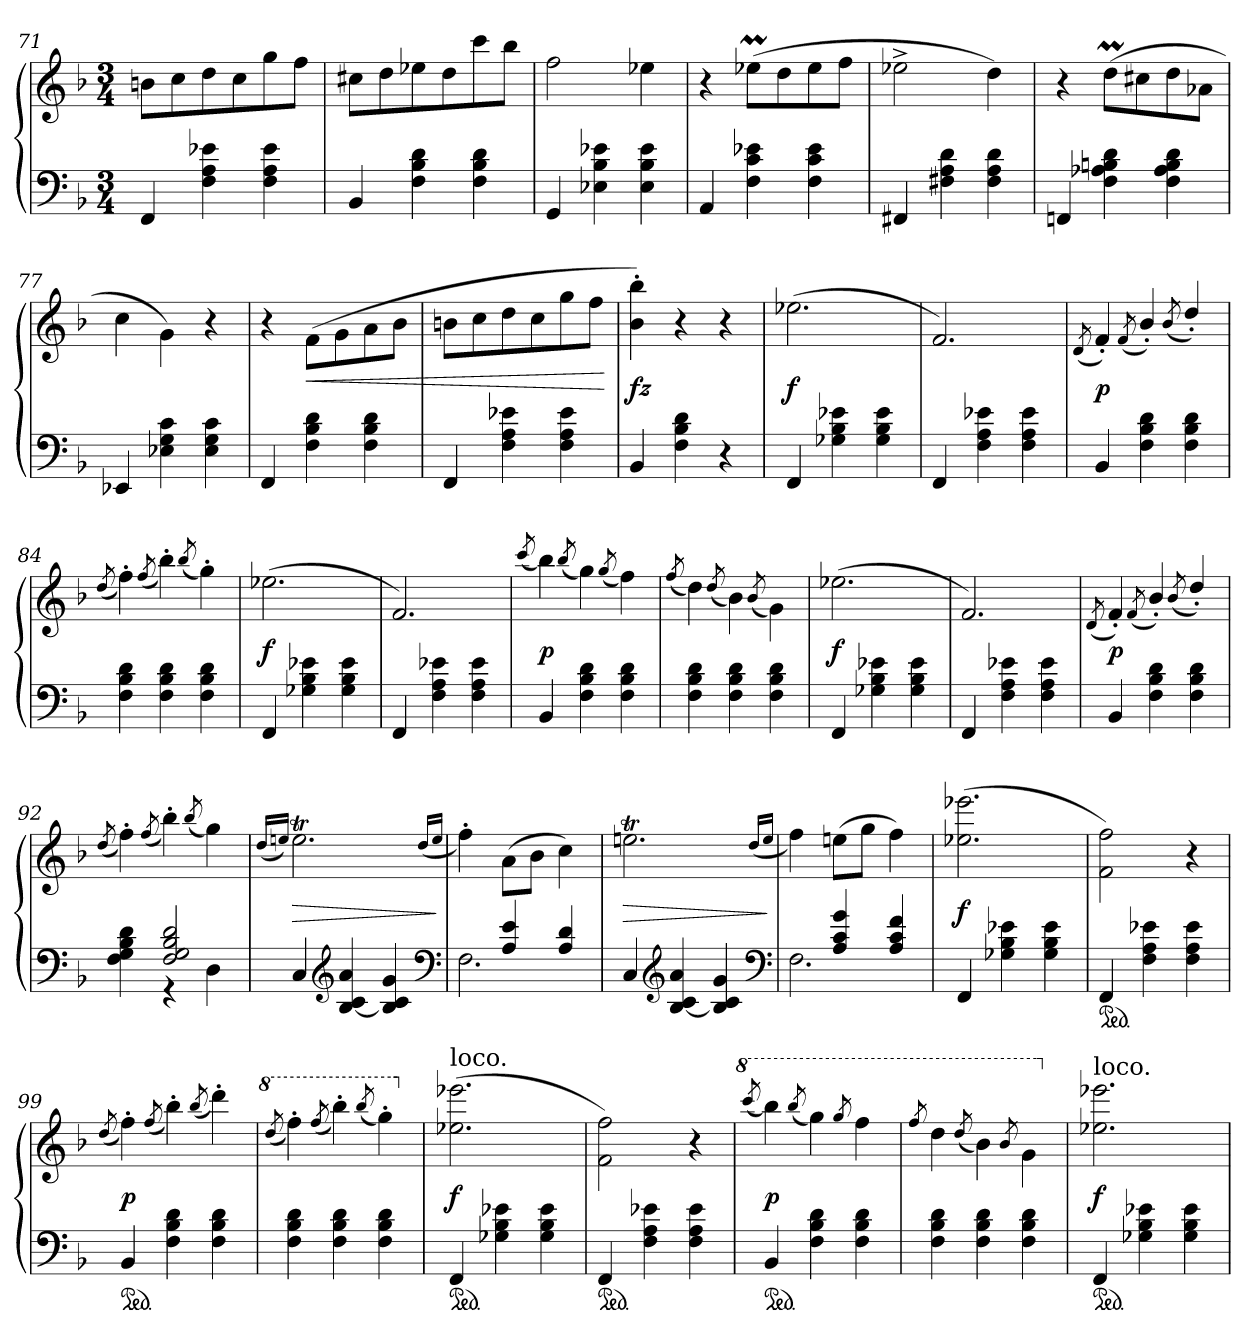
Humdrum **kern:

**kern	**kern	**dynam
*part1	*part1	*part1
*staff2	*staff1	*staff1/2
*clefF4	*clefG2	*
*k[b-]	*k[b-]	*
*M3/4	*M3/4	*
=71	=71	=71
4FF	8bnL	.
.	8cc	.
4F 4A 4e-X	8dd	.
.	8cc	.
4F 4A 4e-	8gg	.
.	8ffJ	.
=72	=72	=72
4BB-	8cc#XL	.
.	8dd	.
4F 4B- 4d	8ee-X	.
.	8dd	.
4F 4B- 4d	8ccc	.
.	8bb-J	.
=73	=73	=73
4GG	2ff	.
4E-X 4B- 4e-X	.	.
4E- 4B- 4e-	4ee-X	.
=74	=74	=74
4AA	4r	.
4F 4c 4e-X	(>8ee-XML	.
.	8dd	.
4F 4c 4e-	8ee-	.
.	8ffJ	.
=75	=75	=75
4FF#X	2ee-X^	.
4F#X 4A 4d	.	.
4F# 4A 4d	4dd)	.
=76	=76	=76
4FFn	4r	.
4F 4A-X 4Bn 4d	(8ddML	.
.	8cc#X	.
4F 4A- 4B 4d	8dd	.
.	8a-XJ	.
=77	=77	=77
4EE-X	4cc	.
4E-X 4G 4c	4g\)	.
4E- 4G 4c	4r	.
=78	=78	=78
4FF	4r	.
4F 4B- 4d	(>8f\L	<
.	8g	.
4F 4B- 4d	8a	.
.	8b-J	.
=79	=79	=79
4FF	8bnL	.
.	8cc	.
4F 4A 4e-X	8dd	.
.	8cc	.
4F 4A 4e-	8gg	.
.	8ffJ	.
.	.	[
=80	=80	=80
4BB-	4b-' 4bb-')	fz
4F 4B- 4d	4r	.
4r	4r	.
=81	=81	=81
4FF	(2.ee-X	f
4G-X 4B- 4e-X	.	.
4G- 4B- 4e-	.	.
=82	=82	=82
4FF	2.f)	.
4F 4A 4e-X	.	.
4F 4A 4e-	.	.
=83	=83	=83
.	(<8qd/	.
4BB-	4f')	p
.	(8qf/	.
4F 4B- 4d	4b-'/)	.
.	(8qb-/	.
4F 4B- 4d	4dd'/)	.
=84	=84	=84
.	(<8qdd/	.
4F 4B- 4d	4ff')	.
.	(<8qff/	.
4F 4B- 4d	4bb-')	.
.	(8qbb-/	.
4F 4B- 4d	4gg')	.
=85	=85	=85
4FF	(2.ee-X	f
4G-X 4B- 4e-X	.	.
4G- 4B- 4e-	.	.
=86	=86	=86
4FF	2.f)	.
4F 4A 4e-X	.	.
4F 4A 4e-	.	.
=87	=87	=87
.	(<8qccc/	.
4BB-	4bb-)	p
.	(<8qbb-/	.
4F 4B- 4d	4gg)	.
.	(<8qgg/	.
4F 4B- 4d	4ff)	.
=88	=88	=88
.	(8qff/	.
4F 4B- 4d	4dd)	.
.	(8qdd/	.
4F 4B- 4d	4b-)	.
.	(<8qb-/	.
4F 4B- 4d	4g\)	.
=89	=89	=89
4FF	(2.ee-X	f
4G-X 4B- 4e-X	.	.
4G- 4B- 4e-	.	.
=90	=90	=90
4FF	2.f)	.
4F 4A 4e-X	.	.
4F 4A 4e-	.	.
=91	=91	=91
.	(<8qd/	.
4BB-	4f')	p
.	(8qf/	.
4F 4B- 4d	4b-'/)	.
.	(<8qb-/	.
4F 4B- 4d	4dd'/)	.
=92	=92	=92
.	(<8qdd/	.
*^	*	*
4ryy	4F 4G 4B- 4d	4ff')	.
.	.	(<8qff/	.
2F 2G 2B- 2d	4rGG	4bb-')	.
.	.	(<8qbb-/	.
.	4D	4gg)	.
*v	*v	*	*
=93	=93	=93
.	(<16qdd/LL	.
.	16qeen/JJ)	.
4C	2.eet	>
*clefG2	*	*
[4B- 4c 4a	.	.
4B-] 4c 4g	.	.
*clefF4	*	*
.	(16qdd/LL	.
.	16qee/JJ	.
.	.	]
=94	=94	=94
*^	*	*
4ryy	2.F	4ffTTT')	.
4A 4e	.	(8a\L	.
.	.	8b-J	.
4A 4d	.	4cc)	.
*v	*v	*	*
=95	=95	=95
4C	2.eent	>
*clefG2	*	*
[4B- 4c 4a	.	.
4B-] 4c 4g	.	.
*clefF4	*	*
.	(16qqdd/LL	.
.	16qqee/JJ	.
.	.	]
=96	=96	=96
*^	*	*
4ryy	2.F	4ffTTT)	.
4A 4c 4g	.	(8eenL	.
.	.	8ggJ	.
4A 4c 4f	.	4ff)	.
*v	*v	*	*
=97	=97	=97
4FF	(2.ee-X 2.eee-X	f
4G-X 4B- 4e-X	.	.
4G- 4B- 4e-	.	.
=98	=98	=98
*ped	*	*
4FF	2f 2ff)	.
4F 4A 4e-X	.	.
4F 4A 4e-	4r	.
=99	=99	=99
.	(<8qdd/	.
*ped	*	*
4BB-	4ff')	p
.	(<8qff/	.
4F 4B- 4d	4bb-')	.
.	(8qbb-/	.
4F 4B- 4d	4ddd')	.
=100	=100	=100
*	*8va	*
.	(<8qddd/	.
4F 4B- 4d	4fff')	.
.	(<8qfff/	.
4F 4B- 4d	4bbb-')	.
.	(<8qbbb-/	.
4F 4B- 4d	4ggg')	.
=101	=101	=101
*	*X8va	*
!	!LO:TX:a:t=loco.	!
*ped	*	*
4FF	(2.ee-X 2.eee-X	f
4G-X 4B- 4e-X	.	.
4G- 4B- 4e-	.	.
=102	=102	=102
*ped	*	*
4FF	2f 2ff)	.
4F 4A 4e-X	.	.
4F 4A 4e-	4r	.
=103	=103	=103
*	*8va	*
.	(<8qcccc/	.
*ped	*	*
4BB-	4bbb-)	p
.	(<8qbbb-/	.
4F 4B- 4d	4ggg)	.
.	8qggg/	.
4F 4B- 4d	4fff	.
=104	=104	=104
.	8qfff/	.
4F 4B- 4d	4ddd	.
.	(<8qddd/	.
4F 4B- 4d	4bb-)	.
.	8qbb-/	.
4F 4B- 4d	4gg\	.
=105	=105	=105
*	*X8va	*
!	!LO:TX:a:t=loco.	!
*ped	*	*
4FF	2.ee-X 2.eee-X	f
4G-X 4B- 4e-X	.	.
4G- 4B- 4e-	.	.
=	=	=
*-	*-	*-
